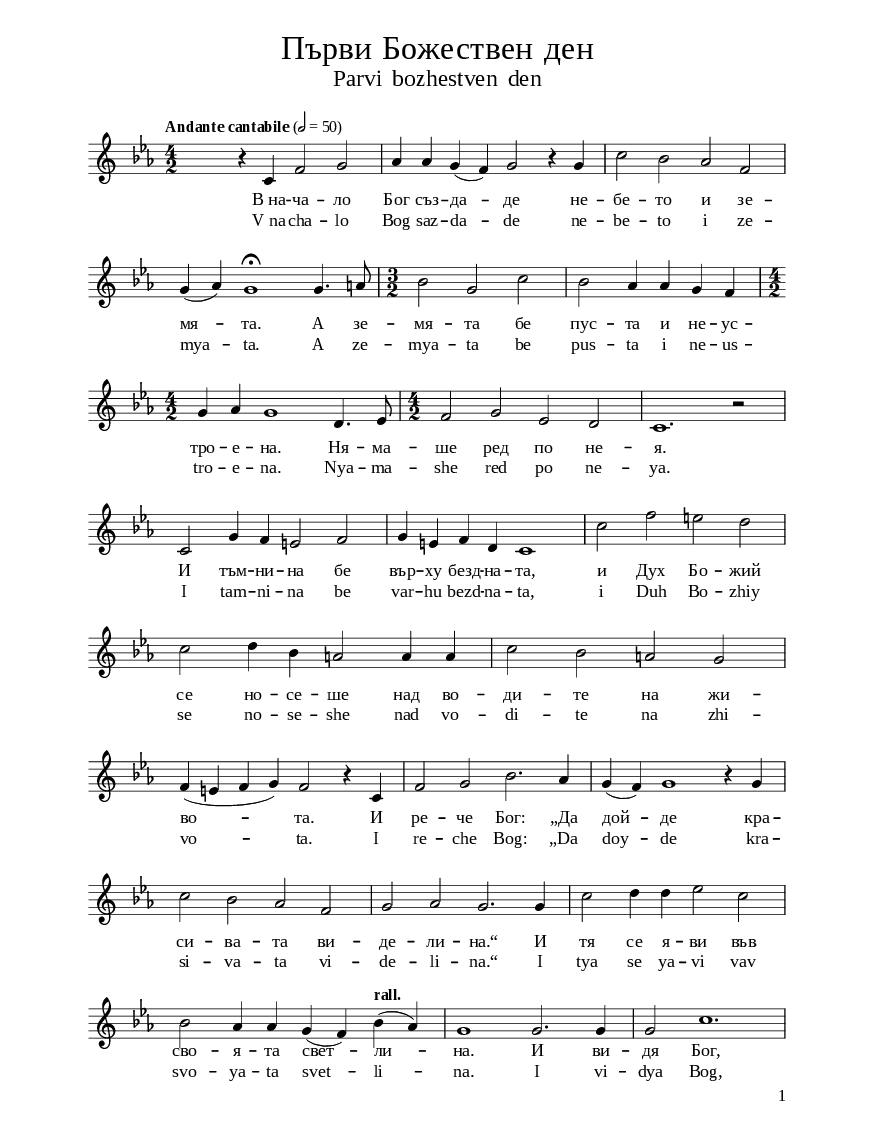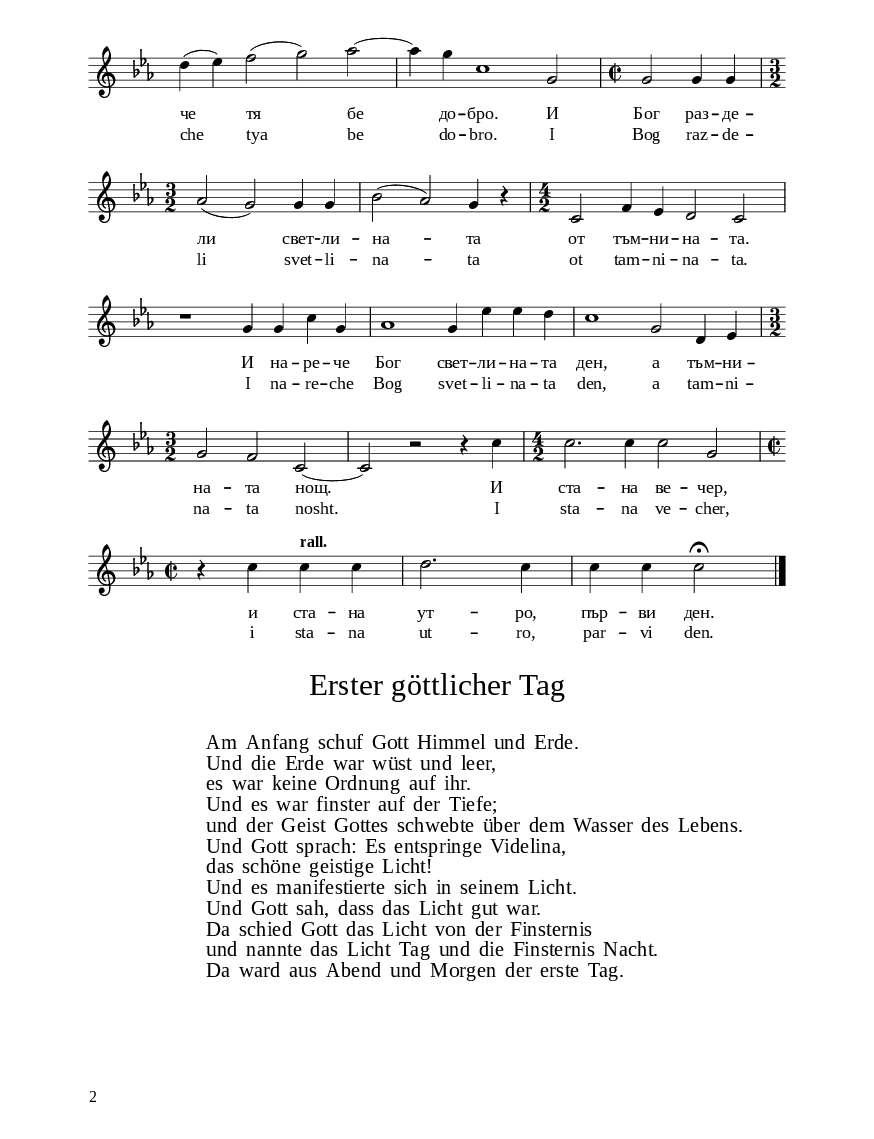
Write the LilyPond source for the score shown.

\version "2.20.0"

\paper {
  #(set-paper-size "a5")
}

\bookpart {
  \paper {
    print-all-headers = ##t
    print-page-number = ##t
    print-first-page-number = ##t

    % put page numbers on the bottom
    oddHeaderMarkup = \markup ""
    evenHeaderMarkup = \markup ""
    oddFooterMarkup = \markup
    \fill-line {
      ""
      \on-the-fly #print-page-number-check-first \fromproperty #'page:page-number-string
    }
    evenFooterMarkup = \markup
    \fill-line {
      \on-the-fly #print-page-number-check-first \fromproperty #'page:page-number-string
      ""
    }

    left-margin = 1.5\cm
    right-margin = 1.5\cm
    top-margin = 1.6\cm
    bottom-margin = 1.2\cm
    ragged-bottom = ##t % do not spread the staves to fill the whole vertical space

    % change lyrics and titles font (affects notes also)
    fonts =
    #(make-pango-font-tree
      "Times New Roman"
      "DejaVu Sans"
      "DejaVu Sans Mono"
      (/ (* staff-height pt) 3.6))

    % change distance between staves
    system-system-spacing =
    #'((basic-distance . 12)
       (minimum-distance . 6)
       (padding . 1)
       (stretchability . 12))
  }

  \header {
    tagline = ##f
  }

  \score{
    \layout {
      indent = 0.0\cm % remove first line indentation
      %ragged-last = ##t % do not spread last line to fill the whole space
      \context {
        \Score
        \omit BarNumber %remove bar numbers
      } % context

      \context {
        % change staff size
        \Staff
        fontSize = #+0 % affects notes size only
        \override StaffSymbol #'staff-space = #(magstep -3)
        \override StaffSymbol #'thickness = #0.5
        \override BarLine #'hair-thickness = #1
        %\override StaffSymbol #'ledger-line-thickness = #'(0 . 0)
      }

      \context {
        % adjust space between staff and lyrics and between the two lyric lines
        \Lyrics
        \override VerticalAxisGroup.nonstaff-relatedstaff-spacing = #'((basic-distance . 4.5))
        \override VerticalAxisGroup.nonstaff-nonstaff-spacing = #'((minimum-distance . 2))
      }
    } % layout

    \new Voice \absolute {
      \clef treble
      \key c \minor
      \time 4/2
      \tempo \markup {
        % make tempo note smaller
        \concat {
          "Andante cantabile" \normal-text { " (" }
          \teeny \general-align #Y #DOWN \note #"2" #0.8
          \normal-text { " = 50)" }
        }
      }

      \autoBeamOff


      s2  r4 c'4 f'2 g'2 | % 2
      as'4 as'4 g'4 ( f'4 ) g'2 r4 g'4 | % 3
      c''2 bes'2 as'2 f'2 \break | % 4
      g'4 ( as'4 ) g'1 \fermata g'4. a'8 | % 5
      \time 3/2  bes'2 g'2 c''2 | % 6
      bes'2 as'4 as'4 g'4 f'4 \break | % 7
      \time 4/2  g'4 as'4 g'1 d'4. es'8 | % 8
      \time 4/2  f'2 g'2 es'2 d'2 | % 9
      c'1. r2 \break |
      c'2 g'4 f'4 e'2 f'2 | % 11
      g'4 e'4 f'4 d'4 c'1 | % 12
      c''2 f''2 e''2 d''2 \break | % 13
      c''2 d''4 bes'4 a'2 a'4 a'4 | % 14
      c''2 bes'2 a'2 g'2 \break | % 15
      f'4 ( e'4 f'4 g'4 ) f'2 r4 c'4 | % 16
      f'2 g'2 bes'2. as'4 | % 17
      g'4 ( f'4 ) g'1 r4 g'4 \break | % 18
      c''2 bes'2 as'2 f'2 | % 19
      g'2 as'2 g'2. g'4 |
      c''2 d''4 d''4 es''2 c''2 \break | % 21
      bes'2 as'4 as'4 g'4 ( f'4 )  \tempo "rall." bes'4( as'4 )
      | % 22
      g'1 g'2. g'4 | % 23
      g'2 c''1.  | % 24
      d''4 ( es''4 ) f''2 ( g''2 ) as''2 ~ | % 25
      as''4 g''4 c''1 g'2 | % 26
      \time 2/2  g'2 g'4 g'4 \break | % 27
      \time 3/2  as'2 ( g'2 ) g'4 g'4 | % 28
      bes'2 ( as'2 ) g'4 r4 | % 29
      \time 4/2  c'2 f'4 es'4 d'2 c'2 \break |
      r1 g'4 g'4 c''4 g'4 | % 31
      as'1 g'4 es''4 es''4 d''4 | % 32
      c''1 g'2 d'4 es'4 \break | % 33
      \time 3/2  g'2 f'2 c'2 ~ | % 34
      c'2 r2 r4 c''4 | % 35
      \time 4/2  c''2. c''4 c''2 g'2 \break | % 36
      \time 2/2  r4 c''4 \tempo "rall."  c''4c''4 | % 37
      d''2. c''4 | % 38
      c''4 c''4 c''2 \fermata \bar "|."
    }

    \addlyrics {
      В_на -- ча --
      ло Бог съз -- да -- де не -- бе -- то и зе --
      мя -- та. А зе -- мя -- та бе пус -- та и не
      -- ус -- тро -- е -- на. Ня -- ма -- ше ред по
      не -- я. И тъм -- ни -- на бе вър -- ху безд --
      на -- та, и Дух Бо -- жий се но -- се -- ше
      над во -- ди -- те на жи -- во -- та. И ре --
      че Бог: „Да дой -- де кра -- си -- ва -- та ви
      -- де -- ли -- на.“ И тя се я -- ви във сво --
      я -- та свет -- ли -- на. И ви -- дя Бог, че
      тя бе до -- бро. И Бог раз -- де -- ли свет --
      ли -- на -- та от тъм -- ни -- на -- та. И на --
      ре -- че Бог свет -- ли -- на -- та ден, а тъм
      -- ни -- на -- та нощ. И ста -- на ве -- чер, и
      ста -- на ут -- ро, пър -- ви ден.}
      \addlyrics {
        V_na -- cha --
        lo Bog saz -- da -- de ne -- be -- to i ze --
        mya -- ta. A ze -- mya -- ta be pus -- ta i ne
        -- us -- tro -- e -- na. Nya -- ma -- she red po
        ne -- ya. I tam -- ni -- na be var -- hu bezd --
        na -- ta, i Duh Bo -- zhiy se no -- se -- she
        nad vo -- di -- te na zhi -- vo -- ta. I re --
        che Bog: „Da doy -- de kra -- si -- va -- ta vi
        -- de -- li -- na.“ I tya se ya -- vi vav svo --
        ya -- ta svet -- li -- na. I vi -- dya Bog, che
        tya be do -- bro. I Bog raz -- de -- li svet --
        li -- na -- ta ot tam -- ni -- na -- ta. I na --
        re -- che Bog svet -- li -- na -- ta den, a tam
        -- ni -- na -- ta nosht. I sta -- na ve -- cher, i
        sta -- na ut -- ro, par -- vi den.}

        \header {
          title = \markup \column \normal-text \fontsize #2.5 {
            \center-align
            \line { Първи Божествен ден }
            \vspace #-0.6
            \center-align
            \line \fontsize #-3 { Parvi bozhestven den }
            \vspace #-0.8
            \center-align
            \line \fontsize #-3 { " " }
          }
        }

        \midi{}

      } % score



          % include foreign translation(s) of the song
          \version "2.20.0"

\markup \fill-line { \fontsize #6 "Erster göttlicher Tag" }
\markup \null
\markup \null
\markup \fontsize #+2.5 {
  \hspace #10
  \override #'(baseline-skip . 2)

  \column {
    \line { " " }

\line { " "Am Anfang schuf Gott Himmel und Erde.}

\line { " "Und die Erde war wüst und leer, }

\line { " "es war keine Ordnung auf ihr. }

\line { " "Und es war finster auf der Tiefe;}

\line { " "und der Geist Gottes schwebte über dem Wasser
des Lebens.}

\line { " "Und Gott sprach: Es entspringe Videlina, }

\line { " "das schöne geistige Licht! }

\line { " "Und es manifestierte sich in seinem Licht.}

\line { " "Und Gott sah, dass das Licht gut war.}

\line { " "Da schied Gott das Licht von der Finsternis}

\line { " "und nannte das Licht Tag und die Finsternis Nacht.}

\line { " "Da ward aus Abend und Morgen der erste Tag.}

  }
}



        } % bookpart
